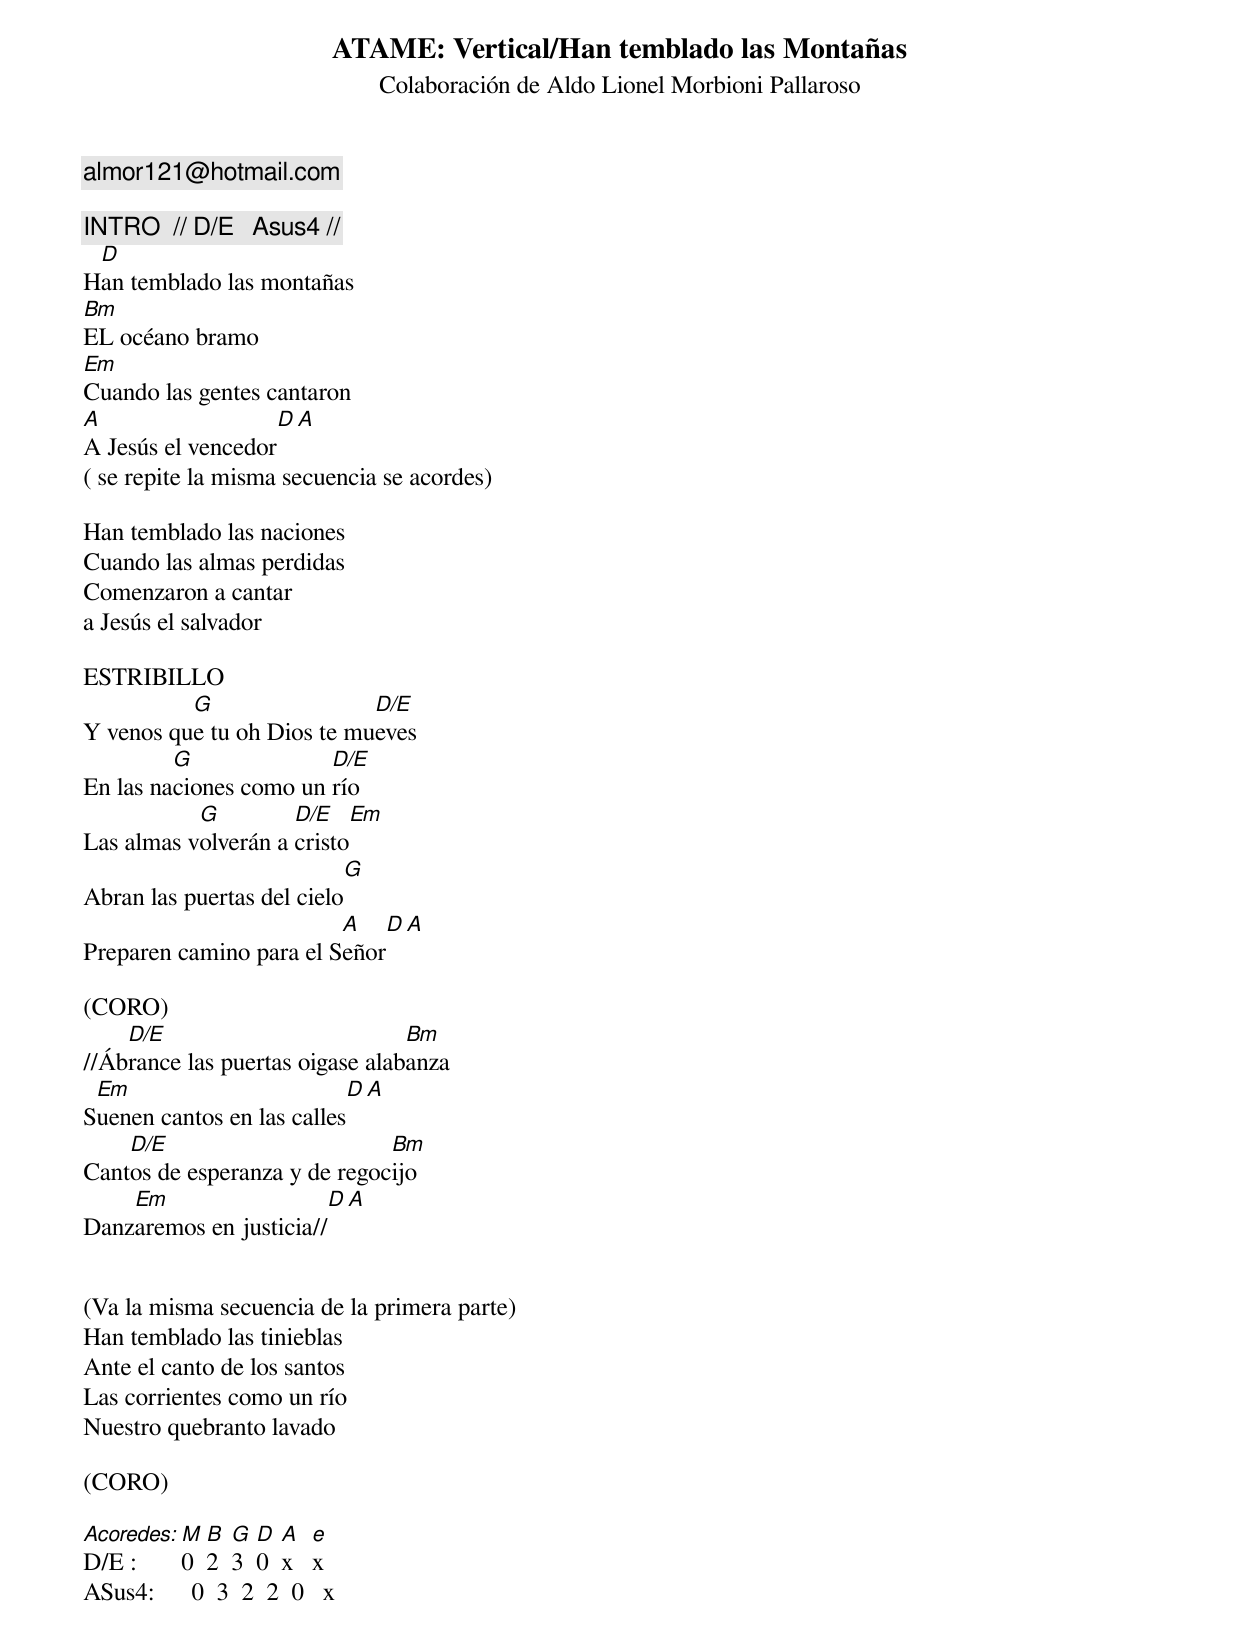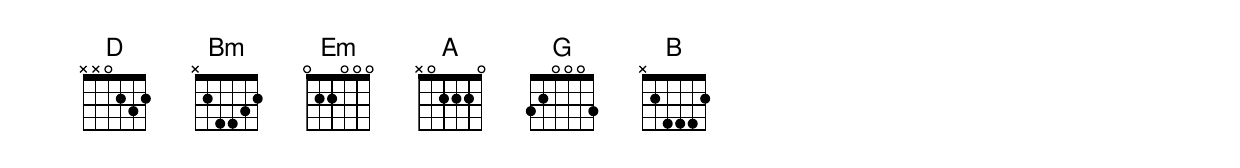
ATAME: Vertical/Han temblado las Montañas
Colaboración de Aldo Lionel Morbioni Pallaroso
almor121@hotmail.com

INTRO  // D/E   Asus4 //
 D
Han temblado las montañas
Bm
EL océano bramo
Em
Cuando las gentes cantaron
A                                   D   A
A Jesús el vencedor
( se repite la misma secuencia se acordes)

Han temblado las naciones
Cuando las almas perdidas
Comenzaron a cantar
a Jesús el salvador

ESTRIBILLO
          G                 D/E
Y venos que tu oh Dios te mueves
         G              D/E
En las naciones como un río
           G         D/E          Em
Las almas volverán a cristo
                               G
Abran las puertas del cielo
                         A          D   A
Preparen camino para el Señor

(CORO)
    D/E                          Bm
//Ábrance las puertas oigase alabanza
 Em                          D      A
Suenen cantos en las calles
    D/E                       Bm
Cantos de esperanza y de regocijo
    Em                        D  A
Danzaremos en justicia//


(Va la misma secuencia de la primera parte)
Han temblado las tinieblas
Ante el canto de los santos
Las corrientes como un río
Nuestro quebranto lavado

(CORO)

Acoredes:   M  B  G  D  A   e
D/E :       0  2  3  0  x   x
ASus4:      0  3  2  2  0   x
